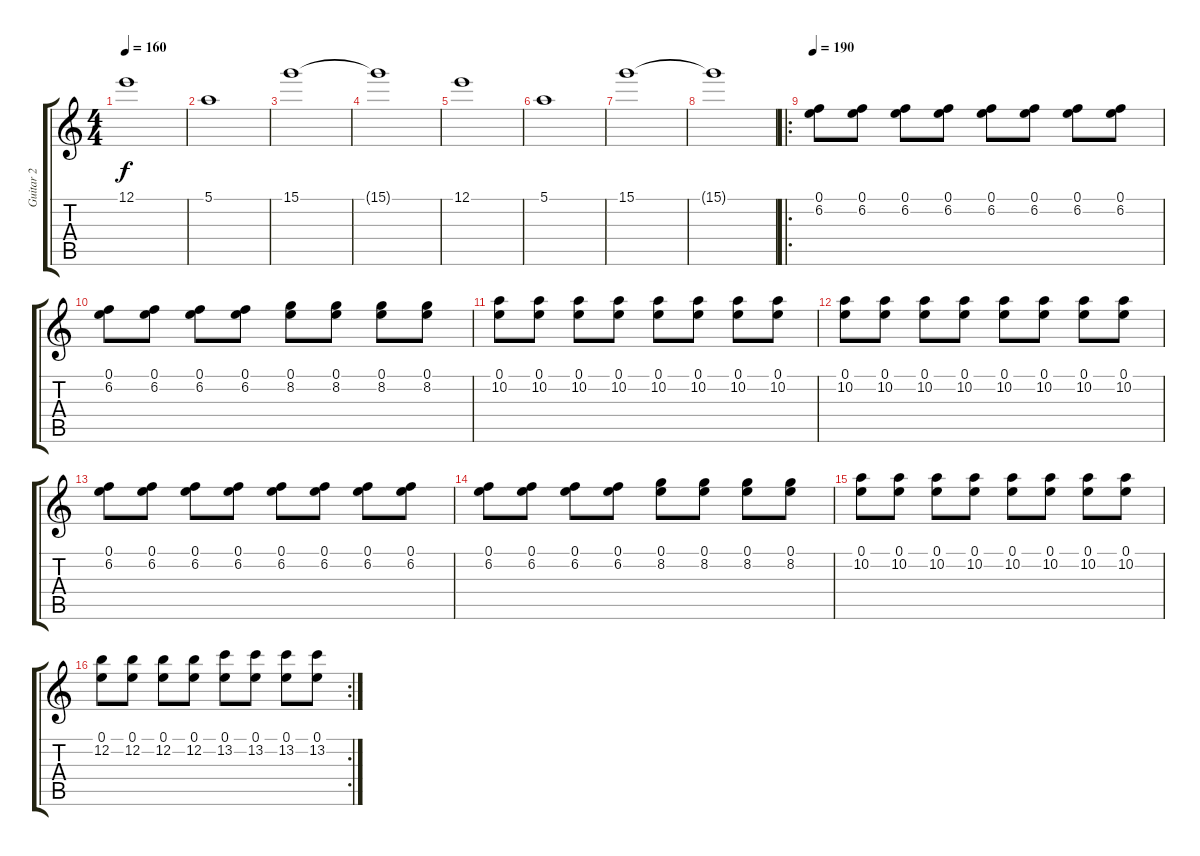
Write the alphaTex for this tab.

\track ("Guitar 2" "Guitar 2") {instrument distortionguitar}
\staff {score tabs}
\tuning (E4 B3 G3 D3 A2 D2) {hide}
\ts (4 4)
\tempo 160
\clef g2
\ks c
12.1.1{dy f} |
5.1.1 |
15.1.1 |
15.1{t}.1 |
12.1.1 |
5.1.1 |
15.1.1 |
15.1{t}.1 |
\ro
\tempo 190
(0.1 6.2).8 (0.1 6.2).8 (0.1 6.2).8 (0.1 6.2).8 (0.1 6.2).8 (0.1 6.2).8 (0.1 6.2).8 (0.1 6.2).8 |
(0.1 6.2).8 (0.1 6.2).8 (0.1 6.2).8 (0.1 6.2).8 (0.1 8.2).8 (0.1 8.2).8 (0.1 8.2).8 (0.1 8.2).8 |
(0.1 10.2).8 (0.1 10.2).8 (0.1 10.2).8 (0.1 10.2).8 (0.1 10.2).8 (0.1 10.2).8 (0.1 10.2).8 (0.1 10.2).8 |
(0.1 10.2).8 (0.1 10.2).8 (0.1 10.2).8 (0.1 10.2).8 (0.1 10.2).8 (0.1 10.2).8 (0.1 10.2).8 (0.1 10.2).8 |
(0.1 6.2).8 (0.1 6.2).8 (0.1 6.2).8 (0.1 6.2).8 (0.1 6.2).8 (0.1 6.2).8 (0.1 6.2).8 (0.1 6.2).8 |
(0.1 6.2).8 (0.1 6.2).8 (0.1 6.2).8 (0.1 6.2).8 (0.1 8.2).8 (0.1 8.2).8 (0.1 8.2).8 (0.1 8.2).8 |
(0.1 10.2).8 (0.1 10.2).8 (0.1 10.2).8 (0.1 10.2).8 (0.1 10.2).8 (0.1 10.2).8 (0.1 10.2).8 (0.1 10.2).8 |
\rc 2
(0.1 12.2).8 (0.1 12.2).8 (0.1 12.2).8 (0.1 12.2).8 (0.1 13.2).8 (0.1 13.2).8 (0.1 13.2).8 (0.1 13.2).8
